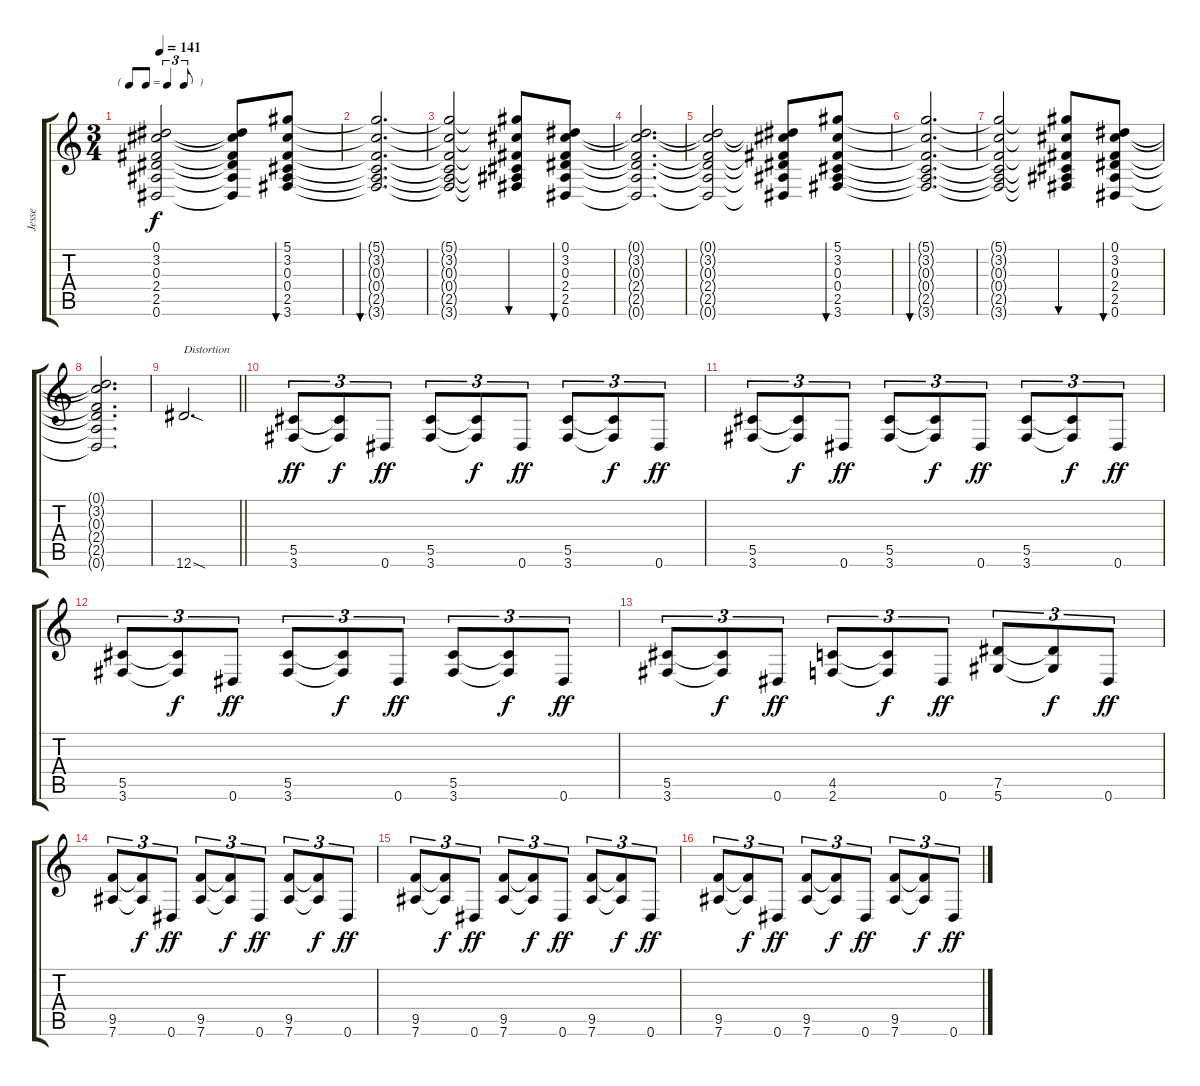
\track ("Jesse" "Jesse") {instrument distortionguitar}
\staff {score tabs}
\tuning (Eb4 Bb3 Gb3 Db3 Ab2 Eb2) {hide}
\ts (3 4)
\tf triplet8th
\tempo 141
\clef g2
\ks c
(0.1{t} 3.2{t} 0.3{t} 2.4{t} 2.5{t} 0.6{t}).2{dy f} (0.1{t} 3.2{t} 0.3{t} 2.4{t} 2.5{t} 0.6{t}).8 (5.1 3.2 0.3 0.4 2.5 3.6).8{bu 480} |
(5.1{t} 3.2{t} 0.3{t} 0.4{t} 2.5{t} 3.6{t}).2{d bu 480} |
(5.1{t} 3.2{t} 0.3{t} 0.4{t} 2.5{t} 3.6{t}).2 (5.1{t} 3.2{t} 0.3{t} 0.4{t} 2.5{t} 3.6{t}).8{bu 480} (0.1 3.2 0.3 2.4 2.5 0.6).8{bu 480} |
(0.1{t} 3.2{t} 0.3{t} 2.4{t} 2.5{t} 0.6{t}).2{d} |
(0.1{t} 3.2{t} 0.3{t} 2.4{t} 2.5{t} 0.6{t}).2 (0.1{t} 3.2{t} 0.3{t} 2.4{t} 2.5{t} 0.6{t}).8 (5.1 3.2 0.3 0.4 2.5 3.6).8{bu 480} |
(5.1{t} 3.2{t} 0.3{t} 0.4{t} 2.5{t} 3.6{t}).2{d bu 480} |
(5.1{t} 3.2{t} 0.3{t} 0.4{t} 2.5{t} 3.6{t}).2 (5.1{t} 3.2{t} 0.3{t} 0.4{t} 2.5{t} 3.6{t}).8{bu 480} (0.1 3.2 0.3 2.4 2.5 0.6).8{bu 480} |
(0.1{t} 3.2{t} 0.3{t} 2.4{t} 2.5{t} 0.6{t}).2{d} |
\barLineRight lightlight
12.6{sod}.2{d txt "Distortion" instrument distortionguitar} |
(5.5 3.6).8{tu (3 2) dy ff} (5.5{t} 3.6{t}).8{tu (3 2) dy f} 0.6.8{tu (3 2) dy ff} (5.5 3.6).8{tu (3 2)} (5.5{t} 3.6{t}).8{tu (3 2) dy f} 0.6.8{tu (3 2) dy ff} (5.5 3.6).8{tu (3 2)} (5.5{t} 3.6{t}).8{tu (3 2) dy f} 0.6.8{tu (3 2) dy ff} |
(5.5 3.6).8{tu (3 2)} (5.5{t} 3.6{t}).8{tu (3 2) dy f} 0.6.8{tu (3 2) dy ff} (5.5 3.6).8{tu (3 2)} (5.5{t} 3.6{t}).8{tu (3 2) dy f} 0.6.8{tu (3 2) dy ff} (5.5 3.6).8{tu (3 2)} (5.5{t} 3.6{t}).8{tu (3 2) dy f} 0.6.8{tu (3 2) dy ff} |
(5.5 3.6).8{tu (3 2)} (5.5{t} 3.6{t}).8{tu (3 2) dy f} 0.6.8{tu (3 2) dy ff} (5.5 3.6).8{tu (3 2)} (5.5{t} 3.6{t}).8{tu (3 2) dy f} 0.6.8{tu (3 2) dy ff} (5.5 3.6).8{tu (3 2)} (5.5{t} 3.6{t}).8{tu (3 2) dy f} 0.6.8{tu (3 2) dy ff} |
(5.5 3.6).8{tu (3 2)} (5.5{t} 3.6{t}).8{tu (3 2) dy f} 0.6.8{tu (3 2) dy ff} (4.5 2.6).8{tu (3 2)} (4.5{t} 2.6{t}).8{tu (3 2) dy f} 0.6.8{tu (3 2) dy ff} (7.5 5.6).8{tu (3 2)} (7.5{t} 5.6{t}).8{tu (3 2) dy f} 0.6.8{tu (3 2) dy ff} |
(9.5 7.6).8{tu (3 2)} (9.5{t} 7.6{t}).8{tu (3 2) dy f} 0.6.8{tu (3 2) dy ff} (9.5 7.6).8{tu (3 2)} (9.5{t} 7.6{t}).8{tu (3 2) dy f} 0.6.8{tu (3 2) dy ff} (9.5 7.6).8{tu (3 2)} (9.5{t} 7.6{t}).8{tu (3 2) dy f} 0.6.8{tu (3 2) dy ff} |
(9.5 7.6).8{tu (3 2)} (9.5{t} 7.6{t}).8{tu (3 2) dy f} 0.6.8{tu (3 2) dy ff} (9.5 7.6).8{tu (3 2)} (9.5{t} 7.6{t}).8{tu (3 2) dy f} 0.6.8{tu (3 2) dy ff} (9.5 7.6).8{tu (3 2)} (9.5{t} 7.6{t}).8{tu (3 2) dy f} 0.6.8{tu (3 2) dy ff} |
(9.5 7.6).8{tu (3 2)} (9.5{t} 7.6{t}).8{tu (3 2) dy f} 0.6.8{tu (3 2) dy ff} (9.5 7.6).8{tu (3 2)} (9.5{t} 7.6{t}).8{tu (3 2) dy f} 0.6.8{tu (3 2) dy ff} (9.5 7.6).8{tu (3 2)} (9.5{t} 7.6{t}).8{tu (3 2) dy f} 0.6.8{tu (3 2) dy ff}
